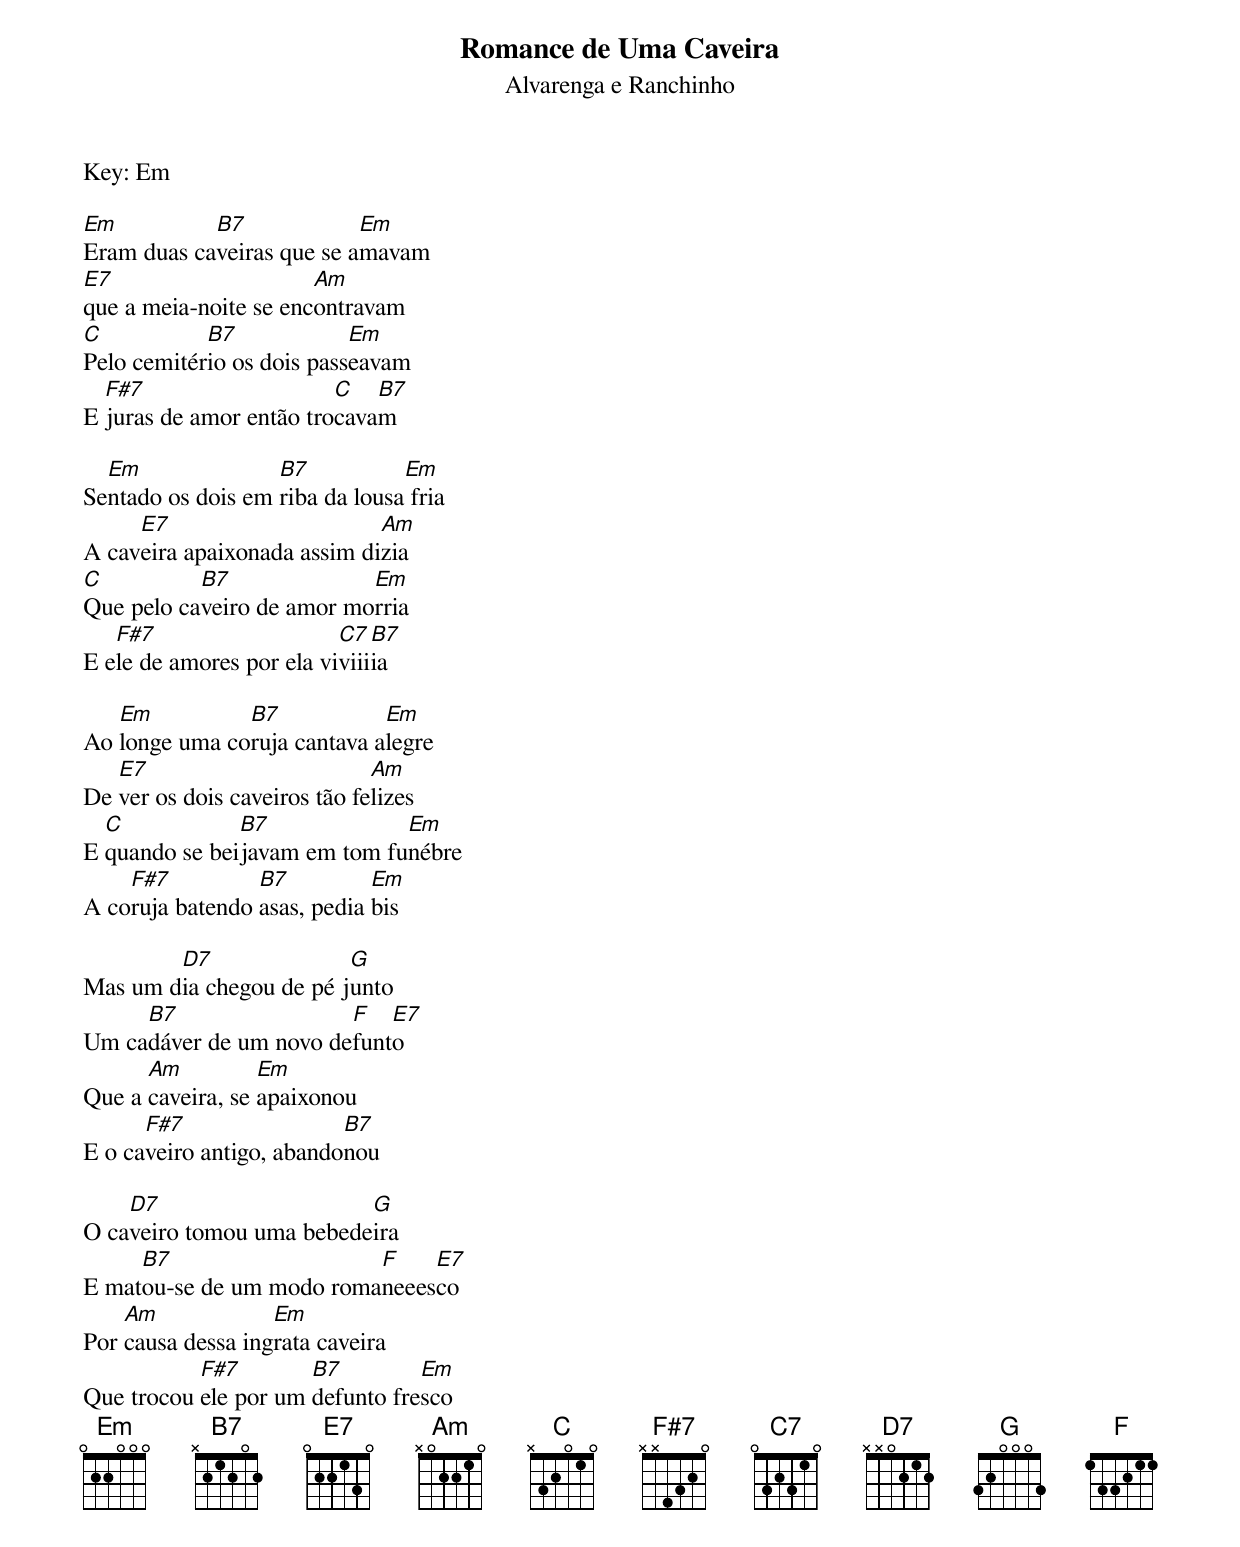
Romance de Uma Caveira
Alvarenga e Ranchinho
Key: Em

Em          B7             Em
Eram duas caveiras que se amavam
E7                     Am
que a meia-noite se encontravam
C           B7             Em
Pelo cemitério os dois passeavam
  F#7                    C   B7
E juras de amor então trocavam

  Em               B7           Em
Sentado os dois em riba da lousa fria
     E7                      Am
A caveira apaixonada assim dizia
C          B7              Em
Que pelo caveiro de amor morria
   F#7                    C7  B7
E ele de amores por ela viviiiia

   Em          B7            Em
Ao longe uma coruja cantava alegre
   E7                         Am
De ver os dois caveiros tão felizes
  C            B7             Em
E quando se beijavam em tom funébre
    F#7          B7          Em
A coruja batendo asas, pedia bis

        D7               G
Mas um dia chegou de pé junto
     B7                 F   E7
Um cadáver de um novo defunto
      Am          Em
Que a caveira, se apaixonou
      F#7                 B7
E o caveiro antigo, abandonou

    D7                    G
O caveiro tomou uma bebedeira
     B7                   F    E7
E matou-se de um modo romaneeesco
    Am             Em
Por causa dessa ingrata caveira
           F#7        B7         Em
Que trocou ele por um defunto fresco
